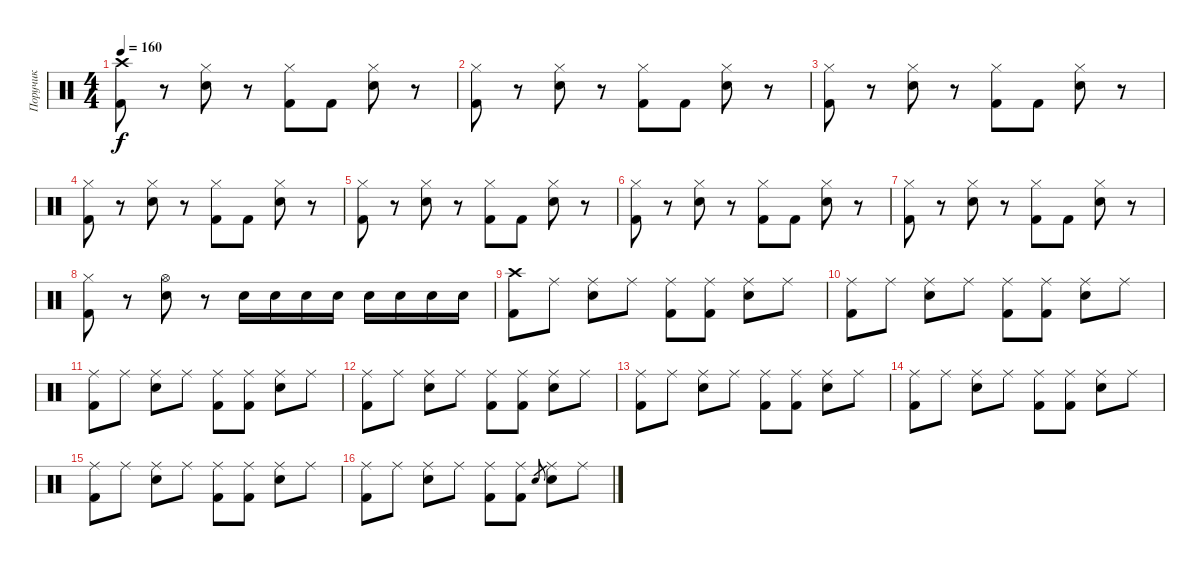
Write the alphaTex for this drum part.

\track ("Поручик" "Поручик") {instrument percussion}
\staff {score}
\articulation defaults
\ts (4 4)
\tempo 160
\clef neutral
\ks c
("Crash high (hit)" "Kick (hit) 2").8{dy f} r.8 ("Hi-Hat (closed)" "Electric Snare (hit)").8 r.8 ("Hi-Hat (closed)" "Kick (hit) 2").8 "Kick (hit) 2".8 ("Hi-Hat (closed)" "Electric Snare (hit)").8 r.8 |
("Hi-Hat (closed)" "Kick (hit) 2").8 r.8 ("Hi-Hat (closed)" "Electric Snare (hit)").8 r.8 ("Hi-Hat (closed)" "Kick (hit) 2").8 "Kick (hit) 2".8 ("Hi-Hat (closed)" "Electric Snare (hit)").8 r.8 |
("Hi-Hat (closed)" "Kick (hit) 2").8 r.8 ("Hi-Hat (closed)" "Electric Snare (hit)").8 r.8 ("Hi-Hat (closed)" "Kick (hit) 2").8 "Kick (hit) 2".8 ("Hi-Hat (closed)" "Electric Snare (hit)").8 r.8 |
("Hi-Hat (closed)" "Kick (hit) 2").8 r.8 ("Hi-Hat (closed)" "Electric Snare (hit)").8 r.8 ("Hi-Hat (closed)" "Kick (hit) 2").8 "Kick (hit) 2".8 ("Hi-Hat (closed)" "Electric Snare (hit)").8 r.8 |
("Hi-Hat (closed)" "Kick (hit) 2").8 r.8 ("Hi-Hat (closed)" "Electric Snare (hit)").8 r.8 ("Hi-Hat (closed)" "Kick (hit) 2").8 "Kick (hit) 2".8 ("Hi-Hat (closed)" "Electric Snare (hit)").8 r.8 |
("Hi-Hat (closed)" "Kick (hit) 2").8 r.8 ("Hi-Hat (closed)" "Electric Snare (hit)").8 r.8 ("Hi-Hat (closed)" "Kick (hit) 2").8 "Kick (hit) 2".8 ("Hi-Hat (closed)" "Electric Snare (hit)").8 r.8 |
("Hi-Hat (closed)" "Kick (hit) 2").8 r.8 ("Hi-Hat (closed)" "Electric Snare (hit)").8 r.8 ("Hi-Hat (closed)" "Kick (hit) 2").8 "Kick (hit) 2".8 ("Hi-Hat (closed)" "Electric Snare (hit)").8 r.8 |
("Hi-Hat (closed)" "Kick (hit) 2").8 r.8 ("Hi-Hat (open)" "Electric Snare (hit)").8 r.8 "Electric Snare (hit)".16 "Electric Snare (hit)".16 "Electric Snare (hit)".16 "Electric Snare (hit)".16 "Electric Snare (hit)".16 "Electric Snare (hit)".16 "Electric Snare (hit)".16 "Electric Snare (hit)".16 |
("Crash high (hit)" "Kick (hit) 2").8 "Ride (middle)".8 ("Ride (middle)" "Electric Snare (hit)").8 "Ride (middle)".8 ("Ride (middle)" "Kick (hit) 2").8 ("Ride (middle)" "Kick (hit) 2").8 ("Ride (middle)" "Electric Snare (hit)").8 "Ride (middle)".8 |
("Ride (middle)" "Kick (hit) 2").8 "Ride (middle)".8 ("Ride (middle)" "Electric Snare (hit)").8 "Ride (middle)".8 ("Ride (middle)" "Kick (hit) 2").8 ("Ride (middle)" "Kick (hit) 2").8 ("Ride (middle)" "Electric Snare (hit)").8 "Ride (middle)".8 |
("Ride (middle)" "Kick (hit) 2").8 "Ride (middle)".8 ("Ride (middle)" "Electric Snare (hit)").8 "Ride (middle)".8 ("Ride (middle)" "Kick (hit) 2").8 ("Ride (middle)" "Kick (hit) 2").8 ("Ride (middle)" "Electric Snare (hit)").8 "Ride (middle)".8 |
("Ride (middle)" "Kick (hit) 2").8 "Ride (middle)".8 ("Ride (middle)" "Electric Snare (hit)").8 "Ride (middle)".8 ("Ride (middle)" "Kick (hit) 2").8 ("Ride (middle)" "Kick (hit) 2").8 ("Ride (middle)" "Electric Snare (hit)").8 "Ride (middle)".8 |
("Ride (middle)" "Kick (hit) 2").8 "Ride (middle)".8 ("Ride (middle)" "Electric Snare (hit)").8 "Ride (middle)".8 ("Ride (middle)" "Kick (hit) 2").8 ("Ride (middle)" "Kick (hit) 2").8 ("Ride (middle)" "Electric Snare (hit)").8 "Ride (middle)".8 |
("Ride (middle)" "Kick (hit) 2").8 "Ride (middle)".8 ("Ride (middle)" "Electric Snare (hit)").8 "Ride (middle)".8 ("Ride (middle)" "Kick (hit) 2").8 ("Ride (middle)" "Kick (hit) 2").8 ("Ride (middle)" "Electric Snare (hit)").8 "Ride (middle)".8 |
("Ride (middle)" "Kick (hit) 2").8 "Ride (middle)".8 ("Ride (middle)" "Electric Snare (hit)").8 "Ride (middle)".8 ("Ride (middle)" "Kick (hit) 2").8 ("Ride (middle)" "Kick (hit) 2").8 ("Ride (middle)" "Electric Snare (hit)").8 "Ride (middle)".8 |
("Ride (middle)" "Kick (hit) 2").8 "Ride (middle)".8 ("Ride (middle)" "Electric Snare (hit)").8 "Ride (middle)".8 ("Ride (middle)" "Kick (hit) 2").8 ("Ride (middle)" "Kick (hit) 2").8 "Electric Snare (hit)".8{gr} ("Ride (middle)" "Electric Snare (hit)").8 "Ride (middle)".8
